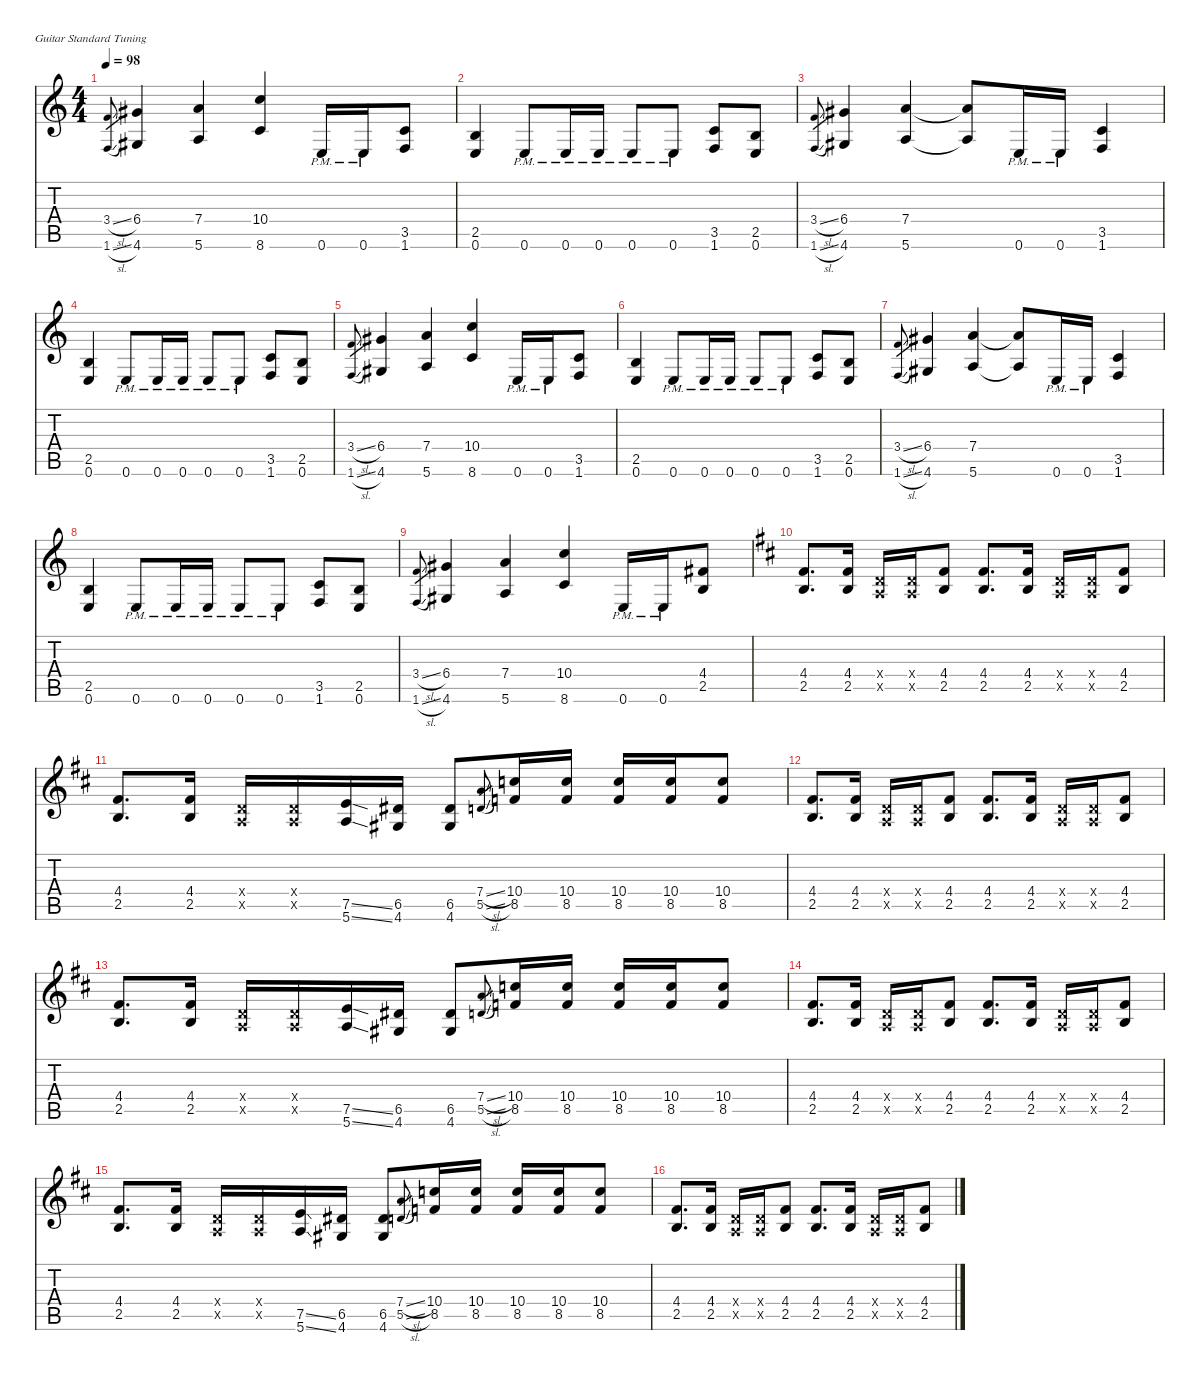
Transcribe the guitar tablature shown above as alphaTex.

\defaultSystemsLayout 4
\hideDynamics
\bracketExtendMode nobrackets
\singleTrackTrackNamePolicy hidden
\multiTrackTrackNamePolicy hidden
\firstSystemTrackNameMode fullname
\otherSystemsTrackNameOrientation horizontal
\track ("Guitar 2" "dist.guit.") {mute instrument distortionguitar}
\staff {score tabs}
\tuning (E4 B3 G3 D3 A2 E2)
\ts (4 4)
\tempo 98
\clef g2
\ks c
(3.4{sl} 1.6{sl}).8{gr dy mf} (6.4{acc #} 4.6{acc #}).4{dy f} (7.4 5.6).4 (10.4 8.6).4 0.6{pm}.16 0.6{pm}.16 (3.5 1.6).8 |
(2.5 0.6).4 0.6{pm}.8 0.6{pm}.16 0.6{pm}.16 0.6{pm}.8 0.6{pm}.8 (3.5 1.6).8 (2.5 0.6).8 |
(3.4{sl} 1.6{sl}).8{gr dy mf} (6.4{acc #} 4.6{acc #}).4{dy f} (7.4 5.6).4 (7.4{t} 5.6{t}).8 0.6{pm}.16 0.6{pm}.16 (3.5 1.6).4 |
(2.5 0.6).4 0.6{pm}.8 0.6{pm}.16 0.6{pm}.16 0.6{pm}.8 0.6{pm}.8 (3.5 1.6).8 (2.5 0.6).8 |
(3.4{sl} 1.6{sl}).8{gr dy mf} (6.4{acc #} 4.6{acc #}).4{dy f} (7.4 5.6).4 (10.4 8.6).4 0.6{pm}.16 0.6{pm}.16 (3.5 1.6).8 |
(2.5 0.6).4 0.6{pm}.8 0.6{pm}.16 0.6{pm}.16 0.6{pm}.8 0.6{pm}.8 (3.5 1.6).8 (2.5 0.6).8 |
(3.4{sl} 1.6{sl}).8{gr dy mf} (6.4{acc #} 4.6{acc #}).4{dy f} (7.4 5.6).4 (7.4{t} 5.6{t}).8 0.6{pm}.16 0.6{pm}.16 (3.5 1.6).4 |
(2.5 0.6).4 0.6{pm}.8 0.6{pm}.16 0.6{pm}.16 0.6{pm}.8 0.6{pm}.8 (3.5 1.6).8 (2.5 0.6).8 |
(3.4{sl} 1.6{sl}).8{gr dy mf} (6.4{acc #} 4.6{acc #}).4{dy f} (7.4 5.6).4 (10.4 8.6).4 0.6{pm}.16 0.6{pm}.16 (4.4{acc #} 2.5).8 |
\ks bminor
(4.4{acc #} 2.5{acc forcenatural}).8{d} (4.4{acc #} 2.5{acc forcenatural}).16 (0.4{x acc forcenatural} 0.5{x acc forcenatural}).16 (0.4{x acc forcenatural} 0.5{x acc forcenatural}).16 (4.4{acc #} 2.5{acc forcenatural}).8 (4.4{acc #} 2.5{acc forcenatural}).8{d} (4.4{acc #} 2.5{acc forcenatural}).16 (0.4{x acc forcenatural} 0.5{x acc forcenatural}).16 (0.4{x acc forcenatural} 0.5{x acc forcenatural}).16 (4.4{acc #} 2.5{acc forcenatural}).8 |
(4.4{acc #} 2.5{acc forcenatural}).8{d} (4.4{acc #} 2.5{acc forcenatural}).16 (0.4{x acc forcenatural} 0.5{x acc forcenatural}).16 (0.4{x acc forcenatural} 0.5{x acc forcenatural}).16 (7.5{ss acc forcenatural} 5.6{ss acc forcenatural}).16 (6.5{acc #} 4.6{acc #}).16 (6.5{acc #} 4.6{acc #}).8 (7.4{sl acc forcenatural} 5.5{sl acc forcenatural}).8{gr dy mf} (10.4{acc forcenatural} 8.5{acc forcenatural}).16{dy f} (10.4{acc forcenatural} 8.5{acc forcenatural}).16 (10.4{acc forcenatural} 8.5{acc forcenatural}).16 (10.4{acc forcenatural} 8.5{acc forcenatural}).16 (10.4{acc forcenatural} 8.5{acc forcenatural}).8 |
(4.4{acc #} 2.5{acc forcenatural}).8{d} (4.4{acc #} 2.5{acc forcenatural}).16 (0.4{x acc forcenatural} 0.5{x acc forcenatural}).16 (0.4{x acc forcenatural} 0.5{x acc forcenatural}).16 (4.4{acc #} 2.5{acc forcenatural}).8 (4.4{acc #} 2.5{acc forcenatural}).8{d} (4.4{acc #} 2.5{acc forcenatural}).16 (0.4{x acc forcenatural} 0.5{x acc forcenatural}).16 (0.4{x acc forcenatural} 0.5{x acc forcenatural}).16 (4.4{acc #} 2.5{acc forcenatural}).8 |
(4.4{acc #} 2.5{acc forcenatural}).8{d} (4.4{acc #} 2.5{acc forcenatural}).16 (0.4{x acc forcenatural} 0.5{x acc forcenatural}).16 (0.4{x acc forcenatural} 0.5{x acc forcenatural}).16 (7.5{ss acc forcenatural} 5.6{ss acc forcenatural}).16 (6.5{acc #} 4.6{acc #}).16 (6.5{acc #} 4.6{acc #}).8 (7.4{sl acc forcenatural} 5.5{sl acc forcenatural}).8{gr dy mf} (10.4{acc forcenatural} 8.5{acc forcenatural}).16{dy f} (10.4{acc forcenatural} 8.5{acc forcenatural}).16 (10.4{acc forcenatural} 8.5{acc forcenatural}).16 (10.4{acc forcenatural} 8.5{acc forcenatural}).16 (10.4{acc forcenatural} 8.5{acc forcenatural}).8 |
(4.4{acc #} 2.5{acc forcenatural}).8{d} (4.4{acc #} 2.5{acc forcenatural}).16 (0.4{x acc forcenatural} 0.5{x acc forcenatural}).16 (0.4{x acc forcenatural} 0.5{x acc forcenatural}).16 (4.4{acc #} 2.5{acc forcenatural}).8 (4.4{acc #} 2.5{acc forcenatural}).8{d} (4.4{acc #} 2.5{acc forcenatural}).16 (0.4{x acc forcenatural} 0.5{x acc forcenatural}).16 (0.4{x acc forcenatural} 0.5{x acc forcenatural}).16 (4.4{acc #} 2.5{acc forcenatural}).8 |
(4.4{acc #} 2.5{acc forcenatural}).8{d} (4.4{acc #} 2.5{acc forcenatural}).16 (0.4{x acc forcenatural} 0.5{x acc forcenatural}).16 (0.4{x acc forcenatural} 0.5{x acc forcenatural}).16 (7.5{ss acc forcenatural} 5.6{ss acc forcenatural}).16 (6.5{acc #} 4.6{acc #}).16 (6.5{acc #} 4.6{acc #}).8 (7.4{sl acc forcenatural} 5.5{sl acc forcenatural}).8{gr dy mf} (10.4{acc forcenatural} 8.5{acc forcenatural}).16{dy f} (10.4{acc forcenatural} 8.5{acc forcenatural}).16 (10.4{acc forcenatural} 8.5{acc forcenatural}).16 (10.4{acc forcenatural} 8.5{acc forcenatural}).16 (10.4{acc forcenatural} 8.5{acc forcenatural}).8 |
(4.4{acc #} 2.5{acc forcenatural}).8{d} (4.4{acc #} 2.5{acc forcenatural}).16 (0.4{x acc forcenatural} 0.5{x acc forcenatural}).16 (0.4{x acc forcenatural} 0.5{x acc forcenatural}).16 (4.4{acc #} 2.5{acc forcenatural}).8 (4.4{acc #} 2.5{acc forcenatural}).8{d} (4.4{acc #} 2.5{acc forcenatural}).16 (0.4{x acc forcenatural} 0.5{x acc forcenatural}).16 (0.4{x acc forcenatural} 0.5{x acc forcenatural}).16 (4.4{acc #} 2.5{acc forcenatural}).8
